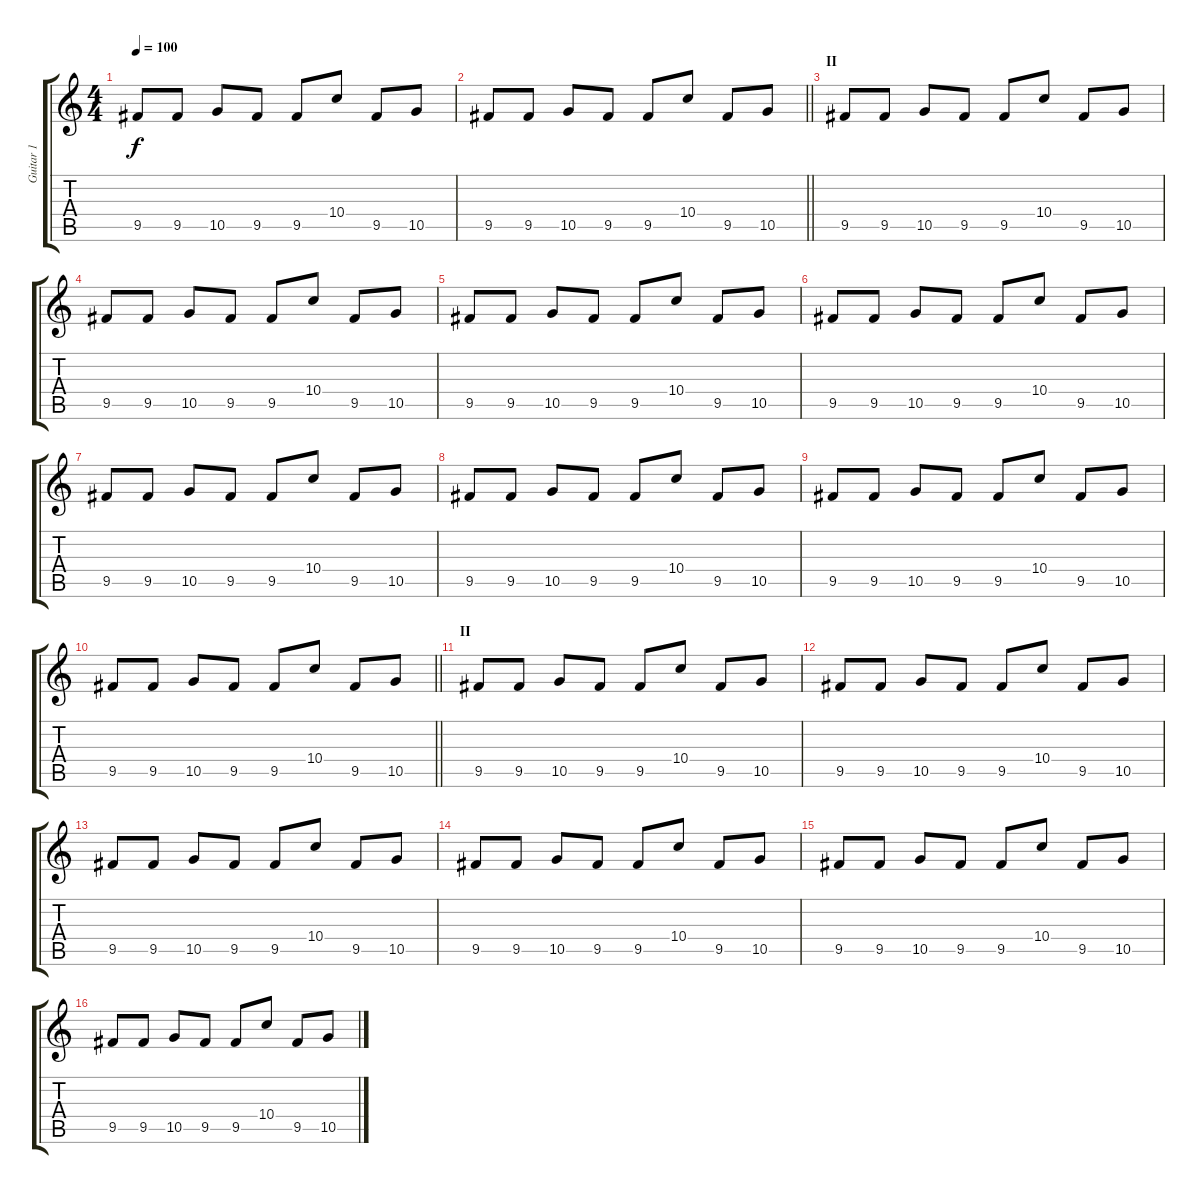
\track ("Guitar 1" "Guitar 1") {mute instrument acousticguitarnylon}
\staff {score tabs}
\tuning (E4 B3 G3 D3 A2 E2) {hide}
\ts (4 4)
\tempo 100
\clef g2
\ks c
9.5.8{dy f} 9.5.8 10.5.8 9.5.8 9.5.8 10.4.8 9.5.8 10.5.8 |
\barLineRight lightlight
9.5.8 9.5.8 10.5.8 9.5.8 9.5.8 10.4.8 9.5.8 10.5.8 |
\section ("" "II")
9.5.8 9.5.8 10.5.8 9.5.8 9.5.8 10.4.8 9.5.8 10.5.8 |
9.5.8 9.5.8 10.5.8 9.5.8 9.5.8 10.4.8 9.5.8 10.5.8 |
9.5.8 9.5.8 10.5.8 9.5.8 9.5.8 10.4.8 9.5.8 10.5.8 |
9.5.8 9.5.8 10.5.8 9.5.8 9.5.8 10.4.8 9.5.8 10.5.8 |
9.5.8 9.5.8 10.5.8 9.5.8 9.5.8 10.4.8 9.5.8 10.5.8 |
9.5.8 9.5.8 10.5.8 9.5.8 9.5.8 10.4.8 9.5.8 10.5.8 |
9.5.8 9.5.8 10.5.8 9.5.8 9.5.8 10.4.8 9.5.8 10.5.8 |
\barLineRight lightlight
9.5.8 9.5.8 10.5.8 9.5.8 9.5.8 10.4.8 9.5.8 10.5.8 |
\section ("" "II")
9.5.8 9.5.8 10.5.8 9.5.8 9.5.8 10.4.8 9.5.8 10.5.8 |
9.5.8 9.5.8 10.5.8 9.5.8 9.5.8 10.4.8 9.5.8 10.5.8 |
9.5.8 9.5.8 10.5.8 9.5.8 9.5.8 10.4.8 9.5.8 10.5.8 |
9.5.8 9.5.8 10.5.8 9.5.8 9.5.8 10.4.8 9.5.8 10.5.8 |
9.5.8 9.5.8 10.5.8 9.5.8 9.5.8 10.4.8 9.5.8 10.5.8 |
9.5.8 9.5.8 10.5.8 9.5.8 9.5.8 10.4.8 9.5.8 10.5.8
